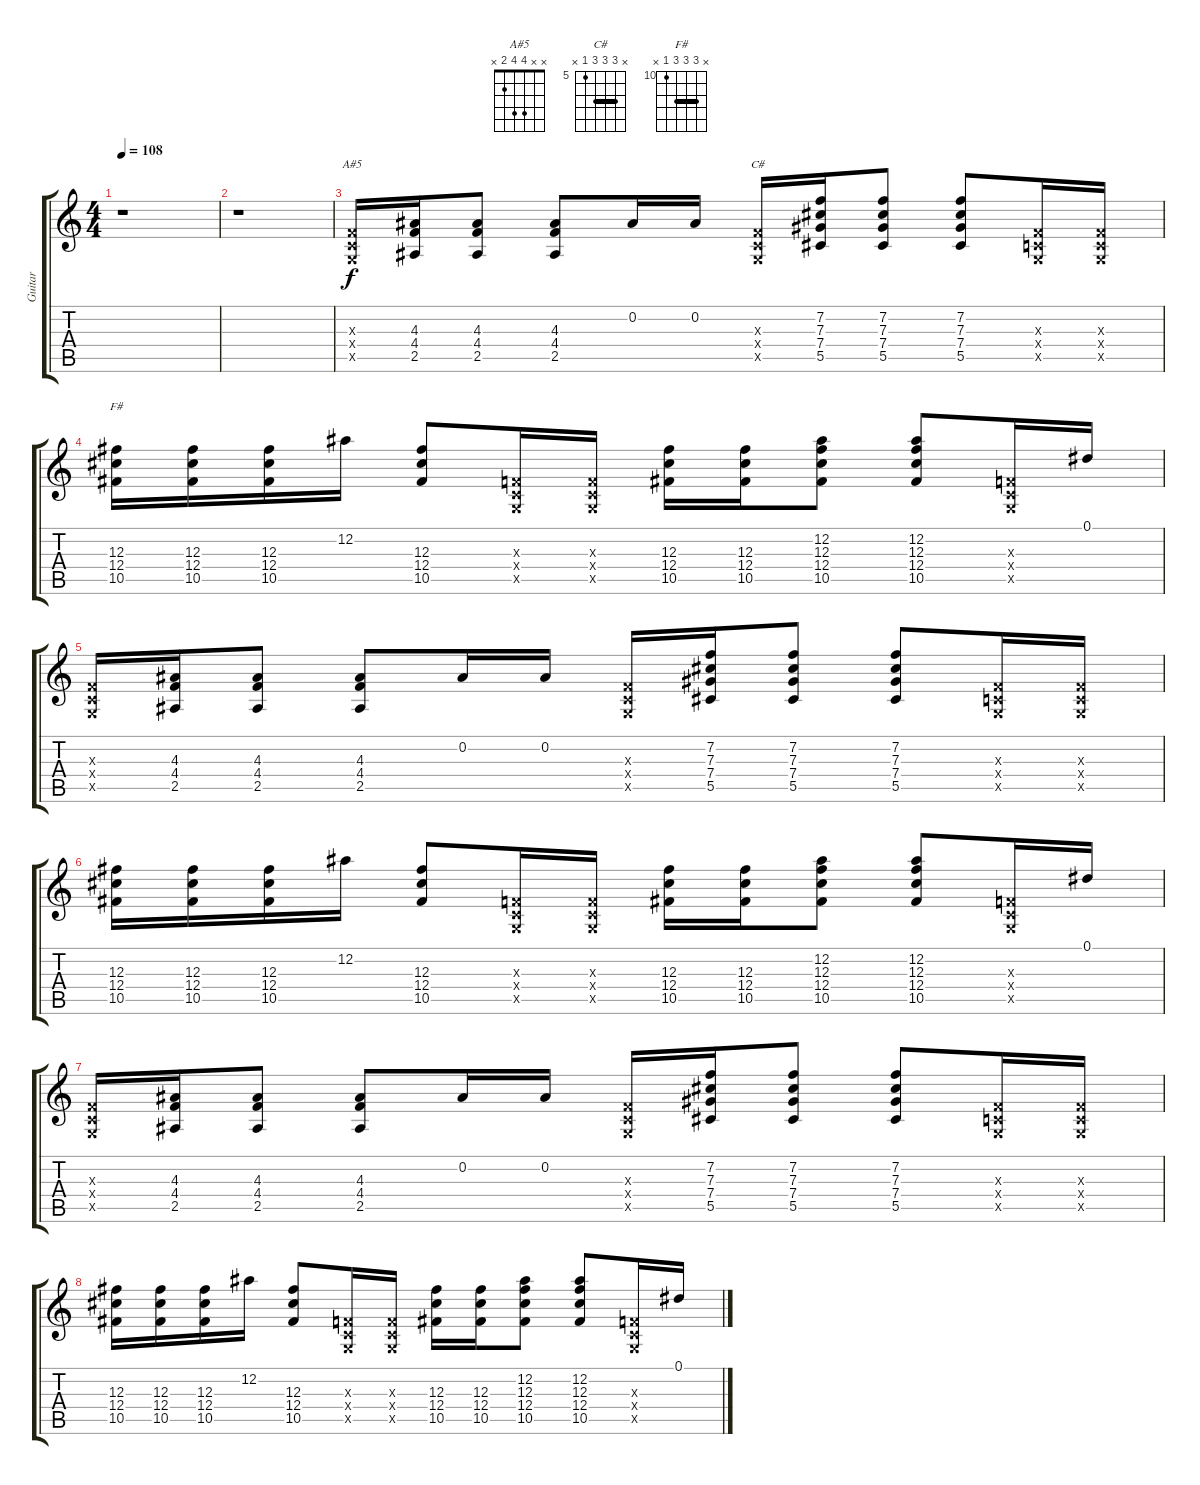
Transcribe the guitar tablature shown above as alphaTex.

\track ("Guitar" "Guitar") {instrument distortionguitar}
\staff {score tabs}
\tuning (Eb4 Bb3 Gb3 Db3 Ab2 Eb2) {hide}
\chord ("A#5" x x 4 4 2 x)
\chord ("C#" x 7 7 7 5 x) {firstfret 5 barre 7}
\chord ("F#" x 12 12 12 10 x) {firstfret 10 barre 12}
\ts (4 4)
\tempo 108
\clef g2
\ks c
r.1{dy f} |
r.1 |
(-1.3{x} -1.4{x} -1.5{x}).16{ch "A#5"} (4.3 4.4 2.5).16 (4.3 4.4 2.5).8 (4.3 4.4 2.5).8 0.2.16 0.2.16 (-1.3{x} -1.4{x} -1.5{x}).16{ch "C#"} (7.2 7.3 7.4 5.5).16 (7.2 7.3 7.4 5.5).8 (7.2 7.3 7.4 5.5).8 (-1.3{x} -1.4{x} -1.5{x}).16 (-1.3{x} -1.4{x} -1.5{x}).16 |
(12.3 12.4 10.5).16{ch "F#"} (12.3 12.4 10.5).16 (12.3 12.4 10.5).16 12.2.16 (12.3 12.4 10.5).8 (-1.3{x} -1.4{x} -1.5{x}).16 (-1.3{x} -1.4{x} -1.5{x}).16 (12.3 12.4 10.5).16 (12.3 12.4 10.5).16 (12.2 12.3 12.4 10.5).8 (12.2 12.3 12.4 10.5).8 (-1.3{x} -1.4{x} -1.5{x}).16 0.1.16 |
(-1.3{x} -1.4{x} -1.5{x}).16 (4.3 4.4 2.5).16 (4.3 4.4 2.5).8 (4.3 4.4 2.5).8 0.2.16 0.2.16 (-1.3{x} -1.4{x} -1.5{x}).16 (7.2 7.3 7.4 5.5).16 (7.2 7.3 7.4 5.5).8 (7.2 7.3 7.4 5.5).8 (-1.3{x} -1.4{x} -1.5{x}).16 (-1.3{x} -1.4{x} -1.5{x}).16 |
(12.3 12.4 10.5).16 (12.3 12.4 10.5).16 (12.3 12.4 10.5).16 12.2.16 (12.3 12.4 10.5).8 (-1.3{x} -1.4{x} -1.5{x}).16 (-1.3{x} -1.4{x} -1.5{x}).16 (12.3 12.4 10.5).16 (12.3 12.4 10.5).16 (12.2 12.3 12.4 10.5).8 (12.2 12.3 12.4 10.5).8 (-1.3{x} -1.4{x} -1.5{x}).16 0.1.16 |
(-1.3{x} -1.4{x} -1.5{x}).16 (4.3 4.4 2.5).16 (4.3 4.4 2.5).8 (4.3 4.4 2.5).8 0.2.16 0.2.16 (-1.3{x} -1.4{x} -1.5{x}).16 (7.2 7.3 7.4 5.5).16 (7.2 7.3 7.4 5.5).8 (7.2 7.3 7.4 5.5).8 (-1.3{x} -1.4{x} -1.5{x}).16 (-1.3{x} -1.4{x} -1.5{x}).16 |
(12.3 12.4 10.5).16 (12.3 12.4 10.5).16 (12.3 12.4 10.5).16 12.2.16 (12.3 12.4 10.5).8 (-1.3{x} -1.4{x} -1.5{x}).16 (-1.3{x} -1.4{x} -1.5{x}).16 (12.3 12.4 10.5).16 (12.3 12.4 10.5).16 (12.2 12.3 12.4 10.5).8 (12.2 12.3 12.4 10.5).8 (-1.3{x} -1.4{x} -1.5{x}).16 0.1.16
